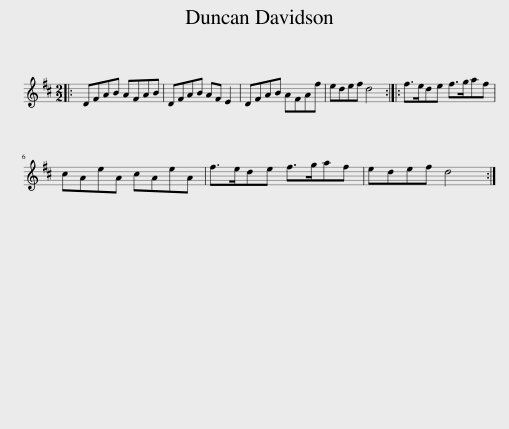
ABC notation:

X:1
L:1/8
M:2/2
I:linebreak $
K:D
V:1 treble
V:1
|: DFAB AFAB | DFAB AF E2 | DFAB AFAf | edef d4 :: f>ede f>gaf |$ %5
 cAeA cAeA | f>ede f>gaf | edef d4 :| %8
